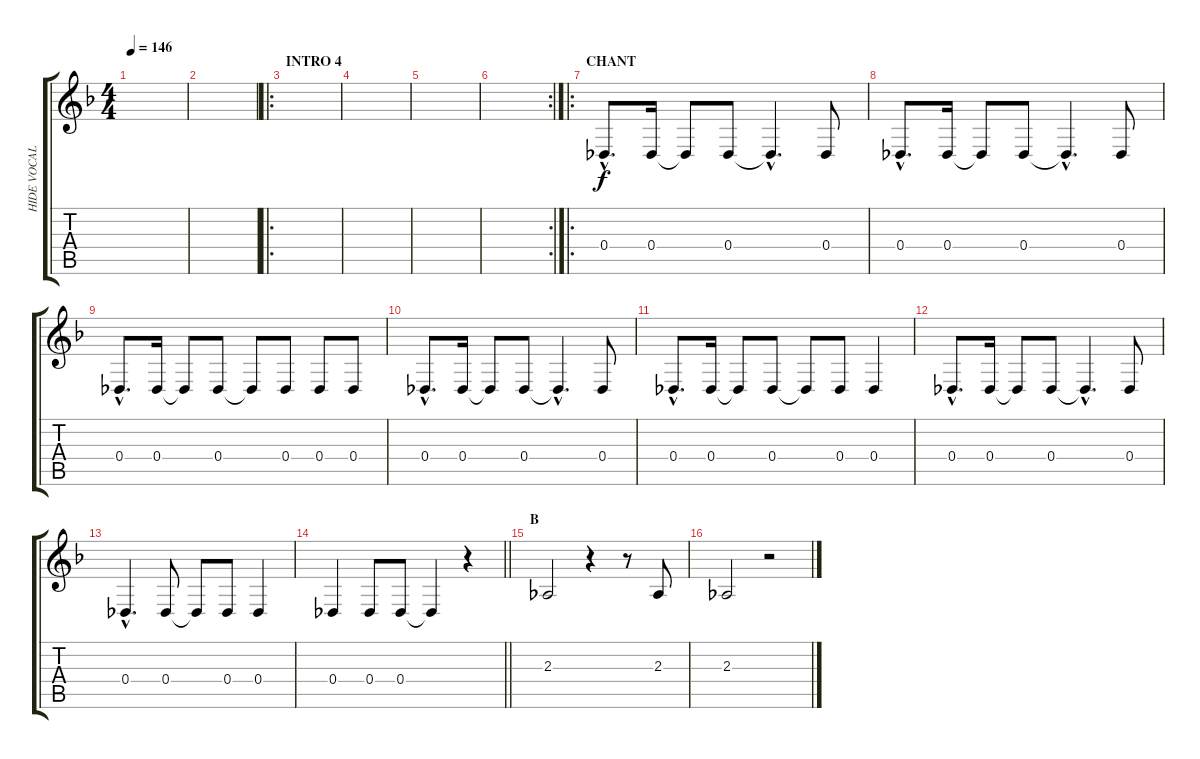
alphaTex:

\track ("HIDE VOCAL" "HIDE VOCAL") {instrument oboe}
\staff {score tabs}
\tuning (Eb4 Bb3 Gb3 Db3 Ab2 Eb2) {hide}
\ts (4 4)
\tempo 146
\clef g2
\ks dminor
|
|
\ro
\section ("" "INTRO 4")
|
|
|
\rc 2
|
\ro
\section ("" "CHANT")
0.4{hac}.8{d} 0.4.16 0.4{t}.8 0.4.8 0.4{hac t}.4{d} 0.4.8 |
0.4{hac}.8{d} 0.4.16 0.4{t}.8 0.4.8 0.4{hac t}.4{d} 0.4.8 |
0.4{hac}.8{d} 0.4.16 0.4{t}.8 0.4.8 0.4{t}.8 0.4.8 0.4.8 0.4.8 |
0.4{hac}.8{d} 0.4.16 0.4{t}.8 0.4.8 0.4{hac t}.4{d} 0.4.8 |
0.4{hac}.8{d} 0.4.16 0.4{t}.8 0.4.8 0.4{t}.8 0.4.8 0.4.4 |
0.4{hac}.8{d} 0.4.16 0.4{t}.8 0.4.8 0.4{hac t}.4{d} 0.4.8 |
0.4{hac}.4{d} 0.4.8 0.4{t}.8 0.4.8 0.4.4 |
\barLineRight lightlight
0.4.4 0.4.8 0.4.8 0.4{t}.4 r.4 |
\section ("" "B")
2.3.2 r.4 r.8 2.3.8 |
2.3.2 r.2
